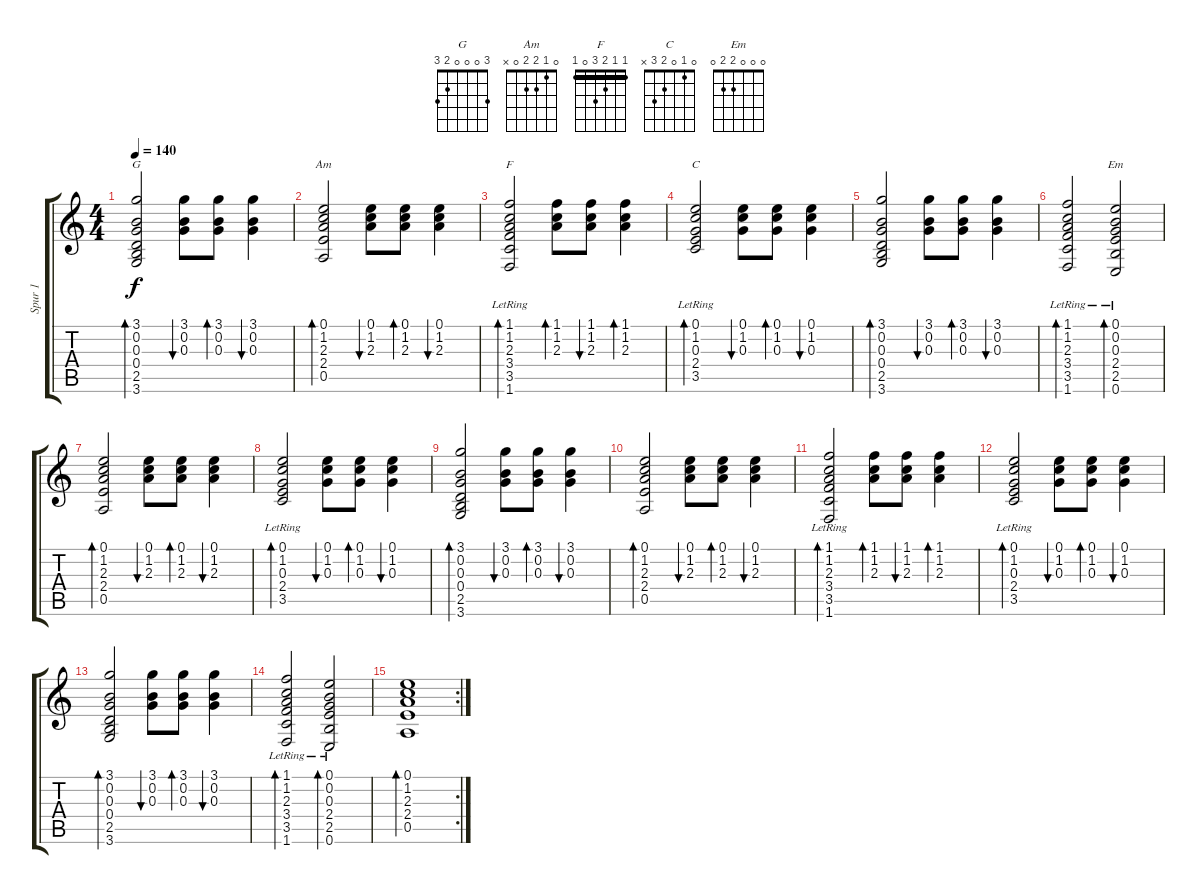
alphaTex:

\track ("Spur 1" "Spur 1") {instrument acousticguitarsteel}
\staff {score tabs}
\tuning (E4 B3 G3 D3 A2 E2) {hide}
\chord ("G" 3 0 0 0 2 3)
\chord ("Am" 0 1 2 2 0 x)
\chord ("F" 1 1 2 3 0 1) {barre 1}
\chord ("C" 0 1 0 2 3 x)
\chord ("Em" 0 0 0 2 2 0)
\ts (4 4)
\tempo 140
\clef g2
\ks c
(3.1 0.2 0.3 0.4 2.5 3.6).2{bd 60 ch "G" dy f} (3.1 0.2 0.3).8{bu 60} (3.1 0.2 0.3).8{bd 60} (3.1 0.2 0.3).4{bu 60} |
(0.1 1.2 2.3 2.4 0.5).2{bd 60 ch "Am"} (0.1 1.2 2.3).8{bu 60} (0.1 1.2 2.3).8{bd 60} (0.1 1.2 2.3).4{bu 60} |
(1.1 1.2 2.3 3.4 3.5 1.6{lr}).2{bd 60 ch "F"} (1.1 1.2 2.3).8{bd 60} (1.1 1.2 2.3).8{bu 60} (1.1 1.2 2.3).4{bd 60} |
(0.1 1.2 0.3 2.4 3.5{lr}).2{bd 60 ch "C"} (0.1 1.2 0.3).8{bu 60} (0.1 1.2 0.3).8{bd 60} (0.1 1.2 0.3).4{bu 60} |
(3.1 0.2 0.3 0.4 2.5 3.6).2{bd 60} (3.1 0.2 0.3).8{bu 60} (3.1 0.2 0.3).8{bd 60} (3.1 0.2 0.3).4{bu 60} |
(1.1 1.2 2.3 3.4 3.5 1.6{lr}).2{bd 60} (0.1 0.2 0.3 2.4 2.5 0.6{lr}).2{bd 60 ch "Em"} |
(0.1 1.2 2.3 2.4 0.5).2{bd 60} (0.1 1.2 2.3).8{bu 60} (0.1 1.2 2.3).8{bd 60} (0.1 1.2 2.3).4{bu 60} |
(0.1 1.2 0.3 2.4 3.5{lr}).2{bd 60} (0.1 1.2 0.3).8{bu 60} (0.1 1.2 0.3).8{bd 60} (0.1 1.2 0.3).4{bu 60} |
(3.1 0.2 0.3 0.4 2.5 3.6).2{bd 60} (3.1 0.2 0.3).8{bu 60} (3.1 0.2 0.3).8{bd 60} (3.1 0.2 0.3).4{bu 60} |
(0.1 1.2 2.3 2.4 0.5).2{bd 60} (0.1 1.2 2.3).8{bu 60} (0.1 1.2 2.3).8{bd 60} (0.1 1.2 2.3).4{bu 60} |
(1.1 1.2 2.3 3.4 3.5 1.6{lr}).2{bd 60} (1.1 1.2 2.3).8{bd 60} (1.1 1.2 2.3).8{bu 60} (1.1 1.2 2.3).4{bd 60} |
(0.1 1.2 0.3 2.4 3.5{lr}).2{bd 60} (0.1 1.2 0.3).8{bu 60} (0.1 1.2 0.3).8{bd 60} (0.1 1.2 0.3).4{bu 60} |
(3.1 0.2 0.3 0.4 2.5 3.6).2{bd 60} (3.1 0.2 0.3).8{bu 60} (3.1 0.2 0.3).8{bd 60} (3.1 0.2 0.3).4{bu 60} |
(1.1 1.2 2.3 3.4 3.5 1.6{lr}).2{bd 60} (0.1 0.2 0.3 2.4 2.5 0.6{lr}).2{bd 60} |
\rc 2
(0.1 1.2 2.3 2.4 0.5).1{bd 60}
